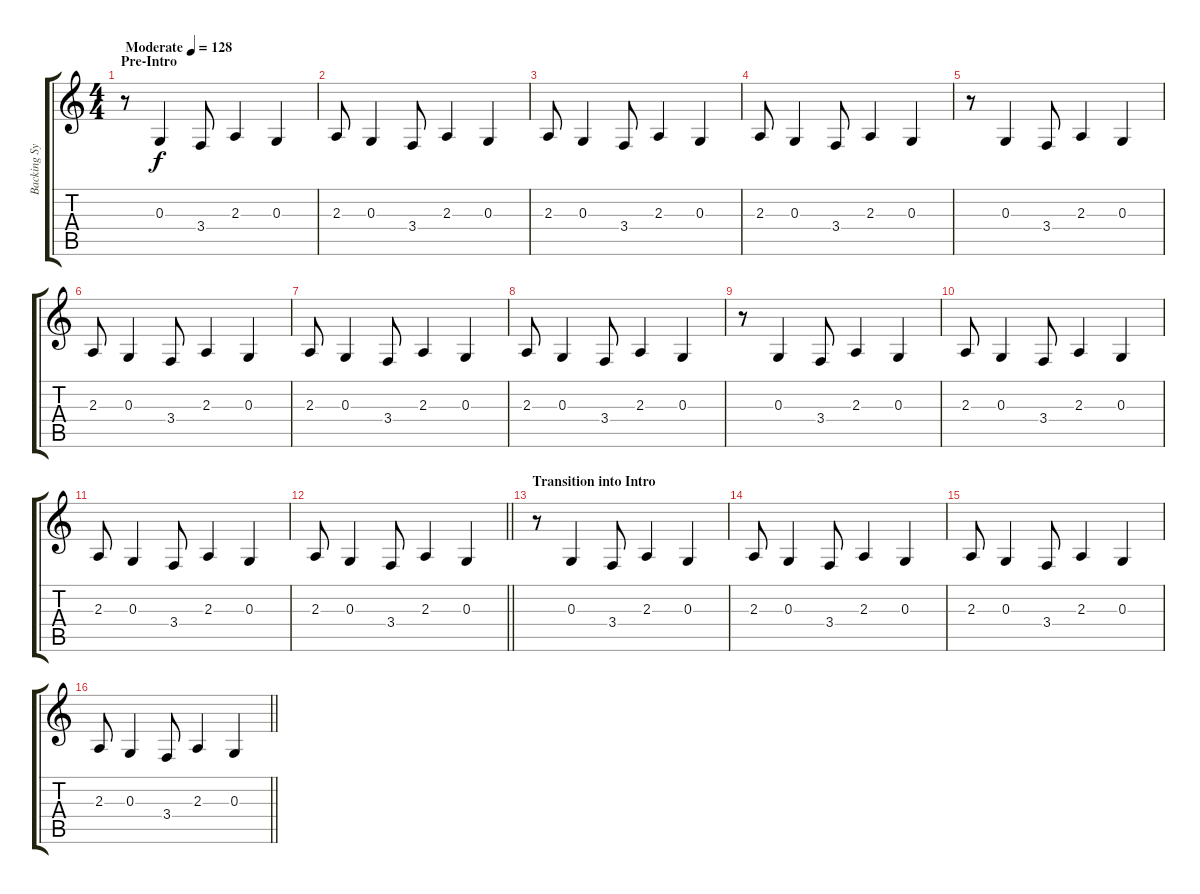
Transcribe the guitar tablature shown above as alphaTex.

\track ("Backing Synth" "Backing Sy") {instrument lead5charang}
\staff {score tabs}
\tuning (E4 B3 G3 D3 A2 E2) {hide}
\ts (4 4)
\section ("" "Pre-Intro")
\tempo (128 "Moderate")
\clef g2
\ks c
r.8{dy f instrument lead5charang} 0.3.4 3.4.8 2.3.4 0.3.4 |
2.3.8 0.3.4 3.4.8 2.3.4 0.3.4 |
2.3.8 0.3.4 3.4.8 2.3.4 0.3.4 |
2.3.8 0.3.4 3.4.8 2.3.4 0.3.4 |
r.8 0.3.4 3.4.8 2.3.4 0.3.4 |
2.3.8 0.3.4 3.4.8 2.3.4 0.3.4 |
2.3.8 0.3.4 3.4.8 2.3.4 0.3.4 |
2.3.8 0.3.4 3.4.8 2.3.4 0.3.4 |
r.8 0.3.4 3.4.8 2.3.4 0.3.4 |
2.3.8 0.3.4 3.4.8 2.3.4 0.3.4 |
2.3.8 0.3.4 3.4.8 2.3.4 0.3.4 |
\barLineRight lightlight
2.3.8 0.3.4 3.4.8 2.3.4 0.3.4 |
\section ("" "Transition into Intro")
r.8 0.3.4 3.4.8 2.3.4 0.3.4 |
2.3.8 0.3.4 3.4.8 2.3.4 0.3.4 |
2.3.8 0.3.4 3.4.8 2.3.4 0.3.4 |
\barLineRight lightlight
2.3.8 0.3.4 3.4.8 2.3.4 0.3.4
